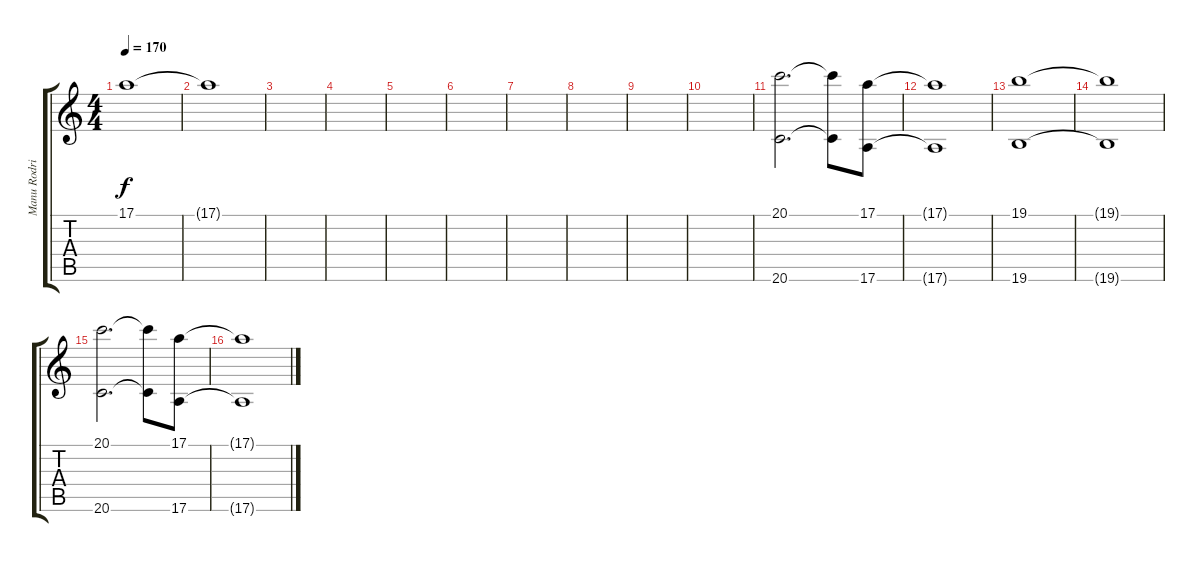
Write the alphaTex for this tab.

\track ("Manu Rodriguez" "Manu Rodri") {instrument stringensemble1}
\staff {score tabs}
\tuning (E4 B3 G3 D3 A2 E2) {hide}
\ts (4 4)
\tempo 170
\clef g2
\ks c
17.1.1{dy f} |
17.1{t}.1 |
|
|
|
|
|
|
|
|
(20.1 20.6).2{d volume 10 instrument churchorgan} (20.1{t} 20.6{t}).8 (17.1 17.6).8 |
(17.1{t} 17.6{t}).1 |
(19.1 19.6).1 |
(19.1{t} 19.6{t}).1 |
(20.1 20.6).2{d} (20.1{t} 20.6{t}).8 (17.1 17.6).8 |
(17.1{t} 17.6{t}).1
